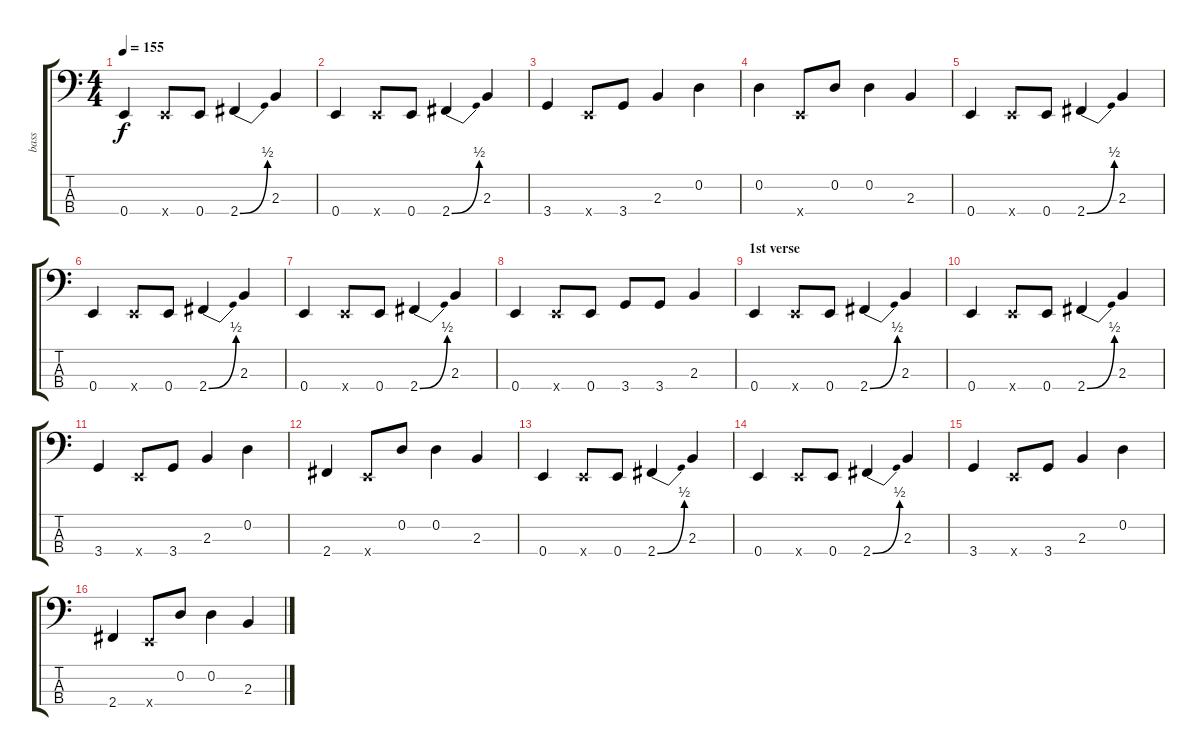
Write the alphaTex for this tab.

\track ("bass" "bass") {instrument acousticbass}
\staff {score tabs}
\tuning (G2 D2 A1 E1) {hide}
\ts (4 4)
\tempo 155
\clef f4
\ks c
0.4.4{dy f} 0.4{x}.8 0.4.8 2.4{be (bend 0 0 60 2)}.4 2.3.4 |
0.4.4 0.4{x}.8 0.4.8 2.4{be (bend 0 0 60 2)}.4 2.3.4 |
3.4.4 0.4{x}.8 3.4.8 2.3.4 0.2.4 |
0.2.4 0.4{x}.8 0.2.8 0.2.4 2.3.4 |
0.4.4 0.4{x}.8 0.4.8 2.4{be (bend 0 0 60 2)}.4 2.3.4 |
0.4.4 0.4{x}.8 0.4.8 2.4{be (bend 0 0 60 2)}.4 2.3.4 |
0.4.4 0.4{x}.8 0.4.8 2.4{be (bend 0 0 60 2)}.4 2.3.4 |
0.4.4 0.4{x}.8 0.4.8 3.4.8 3.4.8 2.3.4 |
\section ("" "1st verse ")
0.4.4 0.4{x}.8 0.4.8 2.4{be (bend 0 0 60 2)}.4 2.3.4 |
0.4.4 0.4{x}.8 0.4.8 2.4{be (bend 0 0 60 2)}.4 2.3.4 |
3.4.4 0.4{x}.8 3.4.8 2.3.4 0.2.4 |
2.4.4 0.4{x}.8 0.2.8 0.2.4 2.3.4 |
0.4.4 0.4{x}.8 0.4.8 2.4{be (bend 0 0 60 2)}.4 2.3.4 |
0.4.4 0.4{x}.8 0.4.8 2.4{be (bend 0 0 60 2)}.4 2.3.4 |
3.4.4 0.4{x}.8 3.4.8 2.3.4 0.2.4 |
2.4.4 0.4{x}.8 0.2.8 0.2.4 2.3.4
